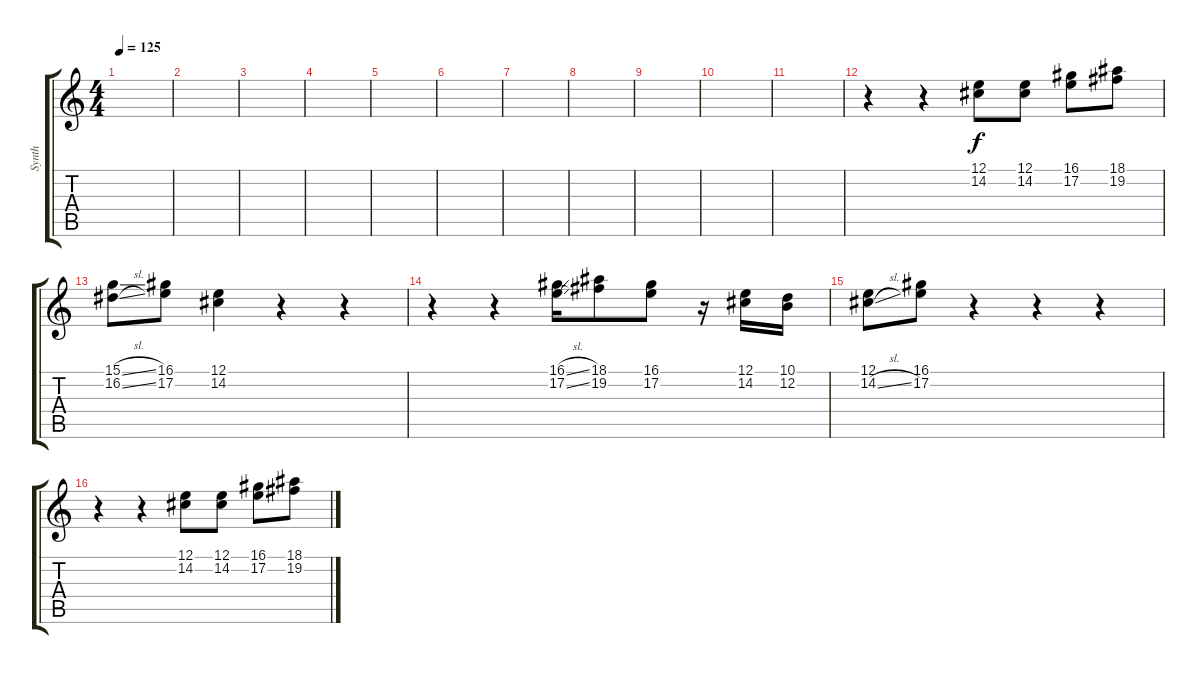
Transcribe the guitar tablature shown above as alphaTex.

\track ("Synth" "Synth") {instrument electricpiano2}
\staff {score tabs}
\tuning (E4 B3 G3 D3 A2 E2) {hide}
\ts (4 4)
\tempo 125
\clef g2
\ks c
|
|
|
|
|
|
|
|
|
|
|
r.4{volume 10 instrument brasssection} r.4 (12.1 14.2).8 (12.1 14.2).8 (16.1 17.2).8 (18.1 19.2).8 |
(15.1{sl} 16.2{sl}).8 (16.1 17.2).8 (12.1 14.2).4 r.4 r.4 |
r.4 r.4 (16.1{sl} 17.2{sl}).16 (18.1 19.2).8 (16.1 17.2).8 r.16 (12.1 14.2).16 (10.1 12.2).16 |
(12.1 14.2{sl}).8 (16.1 17.2).8 r.4 r.4 r.4 |
r.4 r.4 (12.1 14.2).8 (12.1 14.2).8 (16.1 17.2).8 (18.1 19.2).8
